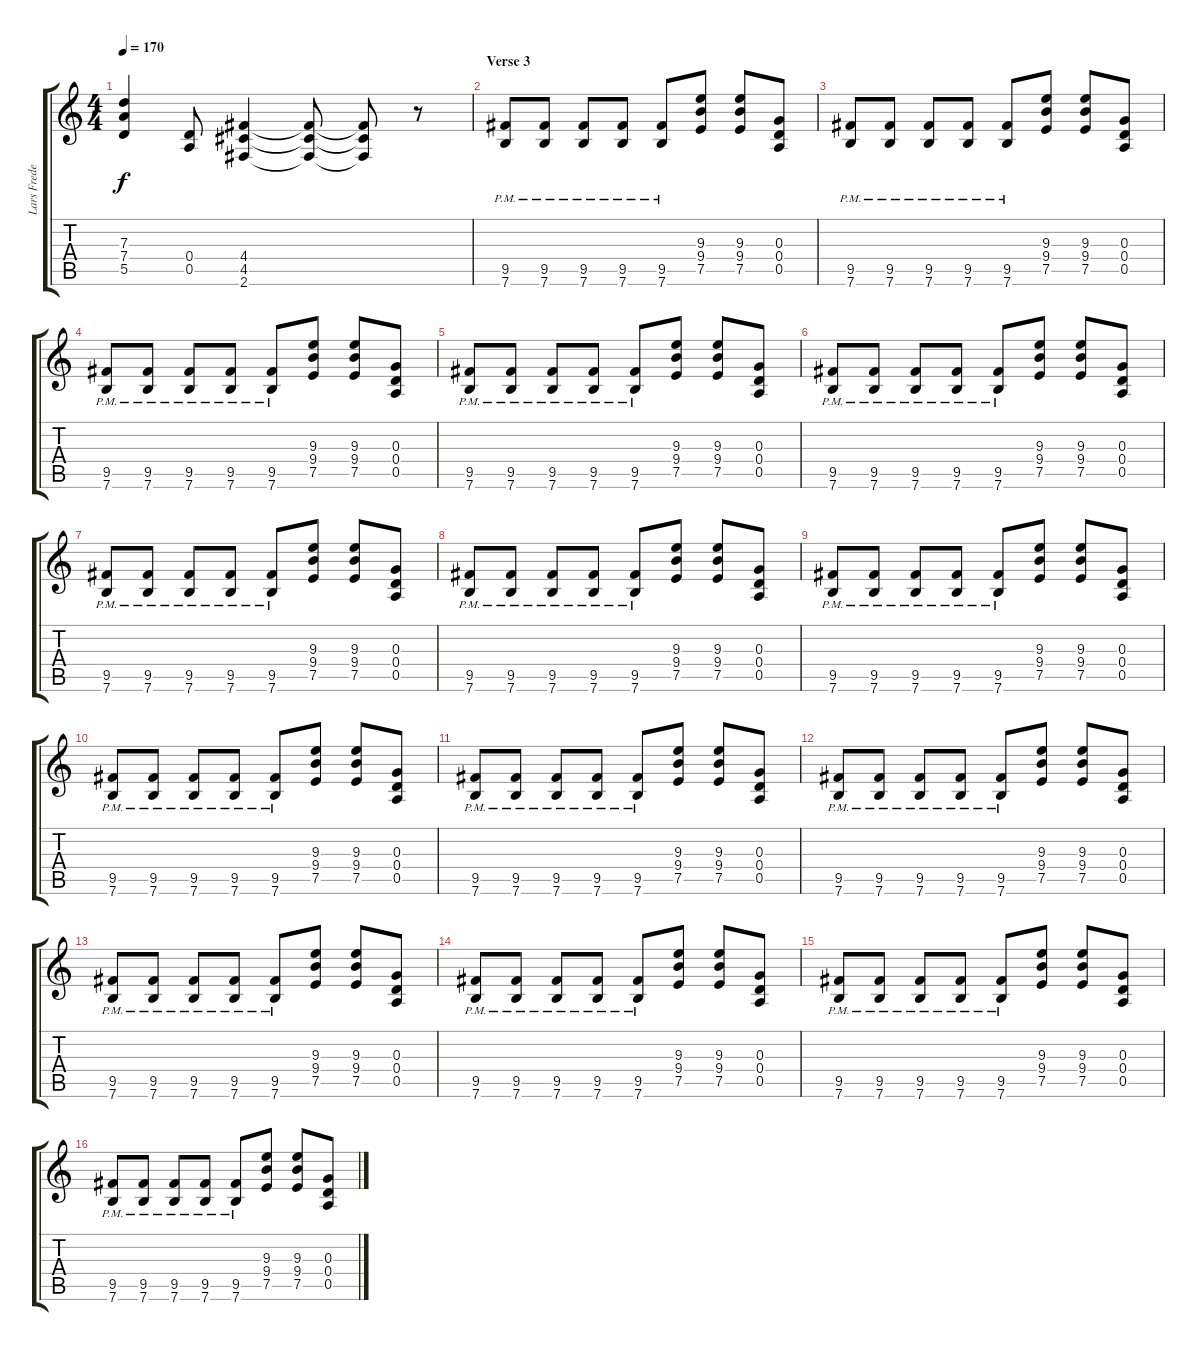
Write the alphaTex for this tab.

\track ("Lars Frederiksen" "Lars Frede") {instrument distortionguitar}
\staff {score tabs}
\tuning (E4 B3 G3 D3 A2 E2) {hide}
\ts (4 4)
\tempo 170
\clef g2
\ks c
(7.3 7.4 5.5).4{dy f} (0.4 0.5).8 (4.4 4.5 2.6).4 (4.4{t} 4.5{t} 2.6{t}).8 (4.4{t} 4.5{t} 2.6{t}).8 r.8 |
\section ("" "Verse 3")
(9.5{pm} 7.6{pm}).8 (9.5{pm} 7.6{pm}).8 (9.5{pm} 7.6{pm}).8 (9.5{pm} 7.6{pm}).8 (9.5{pm} 7.6{pm}).8 (9.3 9.4 7.5).8 (9.3 9.4 7.5).8 (0.3 0.4 0.5).8 |
(9.5{pm} 7.6{pm}).8 (9.5{pm} 7.6{pm}).8 (9.5{pm} 7.6{pm}).8 (9.5{pm} 7.6{pm}).8 (9.5{pm} 7.6{pm}).8 (9.3 9.4 7.5).8 (9.3 9.4 7.5).8 (0.3 0.4 0.5).8 |
(9.5{pm} 7.6{pm}).8 (9.5{pm} 7.6{pm}).8 (9.5{pm} 7.6{pm}).8 (9.5{pm} 7.6{pm}).8 (9.5{pm} 7.6{pm}).8 (9.3 9.4 7.5).8 (9.3 9.4 7.5).8 (0.3 0.4 0.5).8 |
(9.5{pm} 7.6{pm}).8 (9.5{pm} 7.6{pm}).8 (9.5{pm} 7.6{pm}).8 (9.5{pm} 7.6{pm}).8 (9.5{pm} 7.6{pm}).8 (9.3 9.4 7.5).8 (9.3 9.4 7.5).8 (0.3 0.4 0.5).8 |
(9.5{pm} 7.6{pm}).8 (9.5{pm} 7.6{pm}).8 (9.5{pm} 7.6{pm}).8 (9.5{pm} 7.6{pm}).8 (9.5{pm} 7.6{pm}).8 (9.3 9.4 7.5).8 (9.3 9.4 7.5).8 (0.3 0.4 0.5).8 |
(9.5{pm} 7.6{pm}).8 (9.5{pm} 7.6{pm}).8 (9.5{pm} 7.6{pm}).8 (9.5{pm} 7.6{pm}).8 (9.5{pm} 7.6{pm}).8 (9.3 9.4 7.5).8 (9.3 9.4 7.5).8 (0.3 0.4 0.5).8 |
(9.5{pm} 7.6{pm}).8 (9.5{pm} 7.6{pm}).8 (9.5{pm} 7.6{pm}).8 (9.5{pm} 7.6{pm}).8 (9.5{pm} 7.6{pm}).8 (9.3 9.4 7.5).8 (9.3 9.4 7.5).8 (0.3 0.4 0.5).8 |
(9.5{pm} 7.6{pm}).8 (9.5{pm} 7.6{pm}).8 (9.5{pm} 7.6{pm}).8 (9.5{pm} 7.6{pm}).8 (9.5{pm} 7.6{pm}).8 (9.3 9.4 7.5).8 (9.3 9.4 7.5).8 (0.3 0.4 0.5).8 |
(9.5{pm} 7.6{pm}).8 (9.5{pm} 7.6{pm}).8 (9.5{pm} 7.6{pm}).8 (9.5{pm} 7.6{pm}).8 (9.5{pm} 7.6{pm}).8 (9.3 9.4 7.5).8 (9.3 9.4 7.5).8 (0.3 0.4 0.5).8 |
(9.5{pm} 7.6{pm}).8 (9.5{pm} 7.6{pm}).8 (9.5{pm} 7.6{pm}).8 (9.5{pm} 7.6{pm}).8 (9.5{pm} 7.6{pm}).8 (9.3 9.4 7.5).8 (9.3 9.4 7.5).8 (0.3 0.4 0.5).8 |
(9.5{pm} 7.6{pm}).8 (9.5{pm} 7.6{pm}).8 (9.5{pm} 7.6{pm}).8 (9.5{pm} 7.6{pm}).8 (9.5{pm} 7.6{pm}).8 (9.3 9.4 7.5).8 (9.3 9.4 7.5).8 (0.3 0.4 0.5).8 |
(9.5{pm} 7.6{pm}).8 (9.5{pm} 7.6{pm}).8 (9.5{pm} 7.6{pm}).8 (9.5{pm} 7.6{pm}).8 (9.5{pm} 7.6{pm}).8 (9.3 9.4 7.5).8 (9.3 9.4 7.5).8 (0.3 0.4 0.5).8 |
(9.5{pm} 7.6{pm}).8 (9.5{pm} 7.6{pm}).8 (9.5{pm} 7.6{pm}).8 (9.5{pm} 7.6{pm}).8 (9.5{pm} 7.6{pm}).8 (9.3 9.4 7.5).8 (9.3 9.4 7.5).8 (0.3 0.4 0.5).8 |
(9.5{pm} 7.6{pm}).8 (9.5{pm} 7.6{pm}).8 (9.5{pm} 7.6{pm}).8 (9.5{pm} 7.6{pm}).8 (9.5{pm} 7.6{pm}).8 (9.3 9.4 7.5).8 (9.3 9.4 7.5).8 (0.3 0.4 0.5).8 |
(9.5{pm} 7.6{pm}).8 (9.5{pm} 7.6{pm}).8 (9.5{pm} 7.6{pm}).8 (9.5{pm} 7.6{pm}).8 (9.5{pm} 7.6{pm}).8 (9.3 9.4 7.5).8 (9.3 9.4 7.5).8 (0.3 0.4 0.5).8
